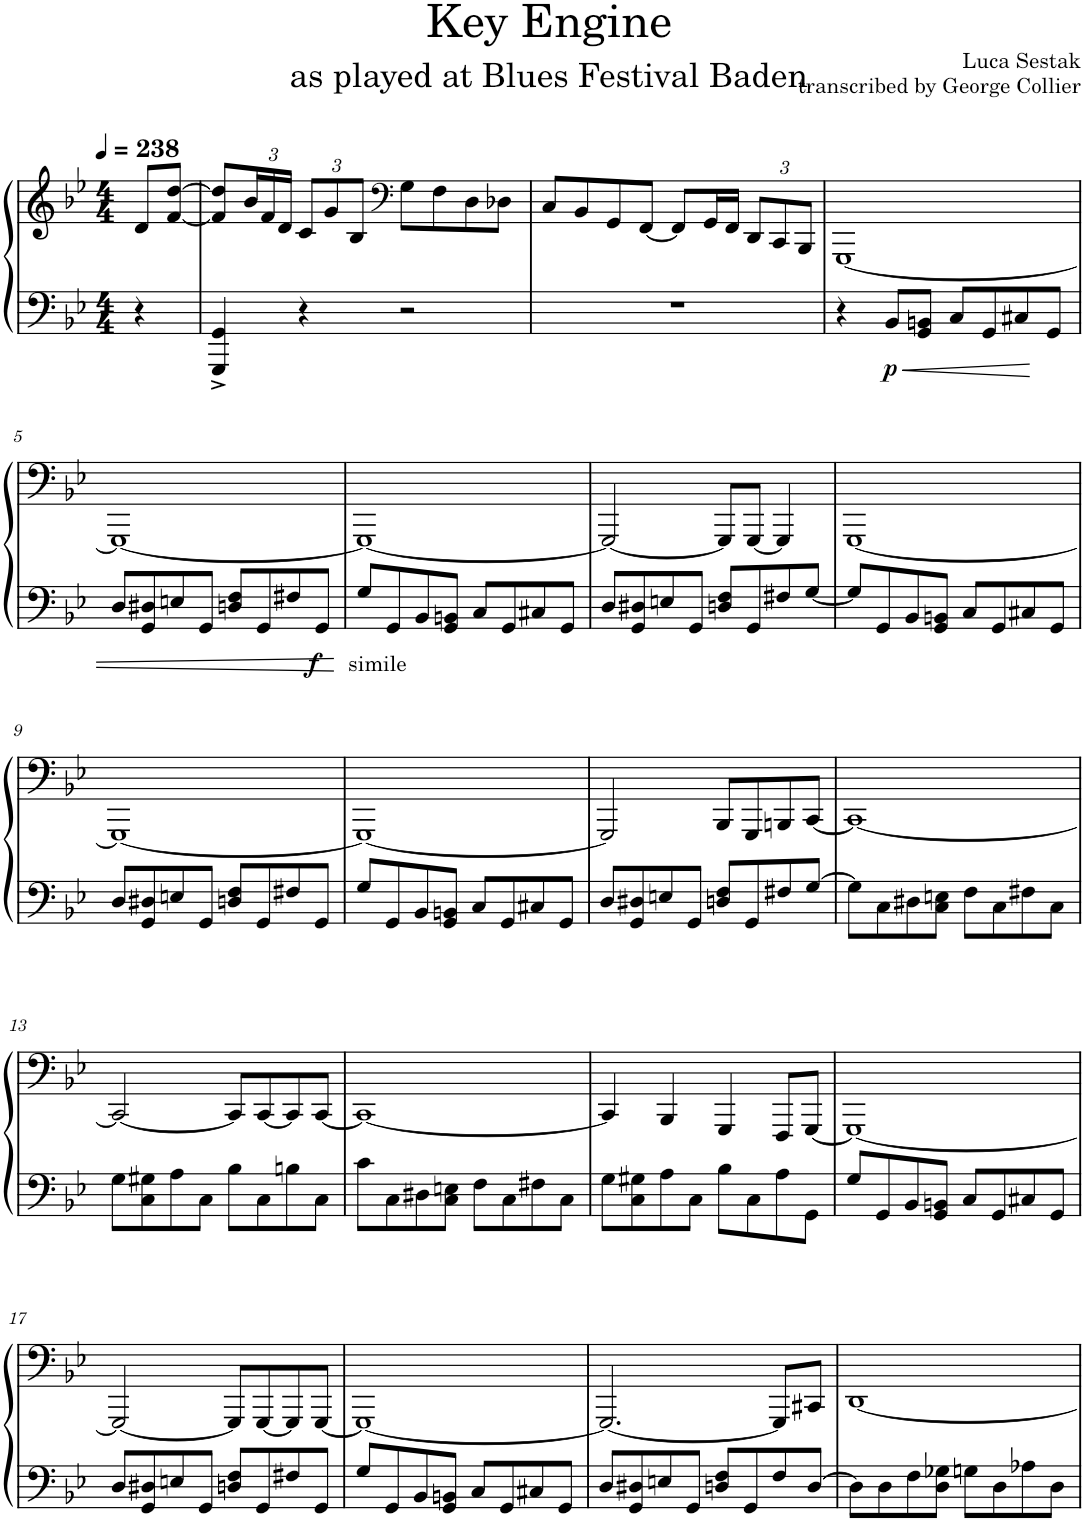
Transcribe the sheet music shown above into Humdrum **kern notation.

**kern	**kern	**dynam
*part1	*part1	*part1
*staff2	*staff1	*staff1/2
*I"Upright Piano	*	*
*I'Pno.	*	*
*clefF4	*clefG2	*
*k[b-e-]	*k[b-e-]	*
*M4/4	*M4/4	*
*MM238	*MM238	*
=1	=1	=1
4r	8d/L	.
.	[8f/ [8dd/J	.
=2	=2	=2
4GGG/^ 4GG/^	8f/] 8dd/]L	.
*	*Xbrackettup	*
.	24b-/L	.
.	24f/	.
.	24d/JJ	.
4r	12c/L	.
.	12g/	.
.	12B-/J	.
*	*clefF4	*
2r	8G\L	.
.	8F\	.
.	8D\	.
.	8D-X\J	.
=3	=3	=3
1r	8C/L	.
.	8BB-/	.
.	8GG/	.
.	[8FF/J	.
.	8FF/L]	.
.	16GG/L	.
.	16FF/JJ	.
.	12DD/L	.
.	12CC/	.
.	12BBB-/J	.
=4	=4	=4
4r	[1GGG	.
!	!	!LO:DY:b=2
8BB-/L	.	p
8GG/ 8BBn/J	.	.
8C/L	.	.
8GG/	.	.
8C#X/	.	.
8GG/J	.	.
!!LO:LB:g=z
=5	=5	=5
8D/L	1GGG_	.
8GG/ 8D#X/	.	.
8En/	.	.
8GG/J	.	.
8Dn/ 8F/L	.	.
8GG/	.	.
8F#X/	.	.
!	!	!LO:DY:b=2
8GG/J	.	f
=6	=6	=6
!LO:TX:b:t=simile	!	!
8G/L	1GGG_	.
8GG/	.	.
8BB-/	.	.
8GG/ 8BBn/J	.	.
8C/L	.	.
8GG/	.	.
8C#X/	.	.
8GG/J	.	.
=7	=7	=7
8D/L	2GGG/_	.
8GG/ 8D#X/	.	.
8En/	.	.
8GG/J	.	.
8Dn/ 8F/L	8GGG/L]	.
8GG/	[8GGG/J	.
8F#X/	4GGG/]	.
[8G/J	.	.
=8	=8	=8
8G/L]	[1GGG	.
8GG/	.	.
8BB-/	.	.
8GG/ 8BBn/J	.	.
8C/L	.	.
8GG/	.	.
8C#X/	.	.
8GG/J	.	.
!!LO:LB:g=z
=9	=9	=9
8D/L	1GGG_	.
8GG/ 8D#X/	.	.
8En/	.	.
8GG/J	.	.
8Dn/ 8F/L	.	.
8GG/	.	.
8F#X/	.	.
8GG/J	.	.
=10	=10	=10
8G/L	1GGG_	.
8GG/	.	.
8BB-/	.	.
8GG/ 8BBn/J	.	.
8C/L	.	.
8GG/	.	.
8C#X/	.	.
8GG/J	.	.
=11	=11	=11
8D/L	2GGG/]	.
8GG/ 8D#X/	.	.
8En/	.	.
8GG/J	.	.
8Dn/ 8F/L	8BBB-/L	.
8GG/	8GGG/	.
8F#X/	8BBBn/	.
[8G/J	[8CC/J	.
=12	=12	=12
8G\L]	1CC_	.
8C\	.	.
8D#X\	.	.
8C\ 8En\J	.	.
8F\L	.	.
8C\	.	.
8F#X\	.	.
8C\J	.	.
!!LO:LB:g=z
=13	=13	=13
8G\L	2CC/_	.
8C\ 8G#X\	.	.
8A\	.	.
8C\J	.	.
8B-\L	8CC/L]	.
8C\	[8CC/	.
8Bn\	8CC/]	.
8C\J	[8CC/J	.
=14	=14	=14
8c\L	1CC_	.
8C\	.	.
8D#X\	.	.
8C\ 8En\J	.	.
8F\L	.	.
8C\	.	.
8F#X\	.	.
8C\J	.	.
=15	=15	=15
8G\L	4CC/]	.
8C\ 8G#X\	.	.
8A\	4BBB-/	.
8C\J	.	.
8B-\L	4GGG/	.
8C\	.	.
8A\	8FFF/L	.
8GG\J	[8GGG/J	.
=16	=16	=16
8G/L	1GGG_	.
8GG/	.	.
8BB-/	.	.
8GG/ 8BBn/J	.	.
8C/L	.	.
8GG/	.	.
8C#X/	.	.
8GG/J	.	.
!!LO:LB:g=z
=17	=17	=17
8D/L	2GGG/_	.
8GG/ 8D#X/	.	.
8En/	.	.
8GG/J	.	.
8Dn/ 8F/L	8GGG/L]	.
8GG/	[8GGG/	.
8F#X/	8GGG/]	.
8GG/J	[8GGG/J	.
=18	=18	=18
8G/L	1GGG_	.
8GG/	.	.
8BB-/	.	.
8GG/ 8BBn/J	.	.
8C/L	.	.
8GG/	.	.
8C#X/	.	.
8GG/J	.	.
=19	=19	=19
8D/L	2.GGG/_	.
8GG/ 8D#X/	.	.
8En/	.	.
8GG/J	.	.
8Dn/ 8F/L	.	.
8GG/	.	.
8F/	8GGG/L]	.
[8D/J	8CC#X/J	.
=20	=20	=20
8D\L]	[1DD	.
8D\	.	.
8F\	.	.
8D\ 8G-X\J	.	.
8Gn\L	.	.
8D\	.	.
8A-X\	.	.
8D\J	.	.
=	=	=
*-	*-	*-
